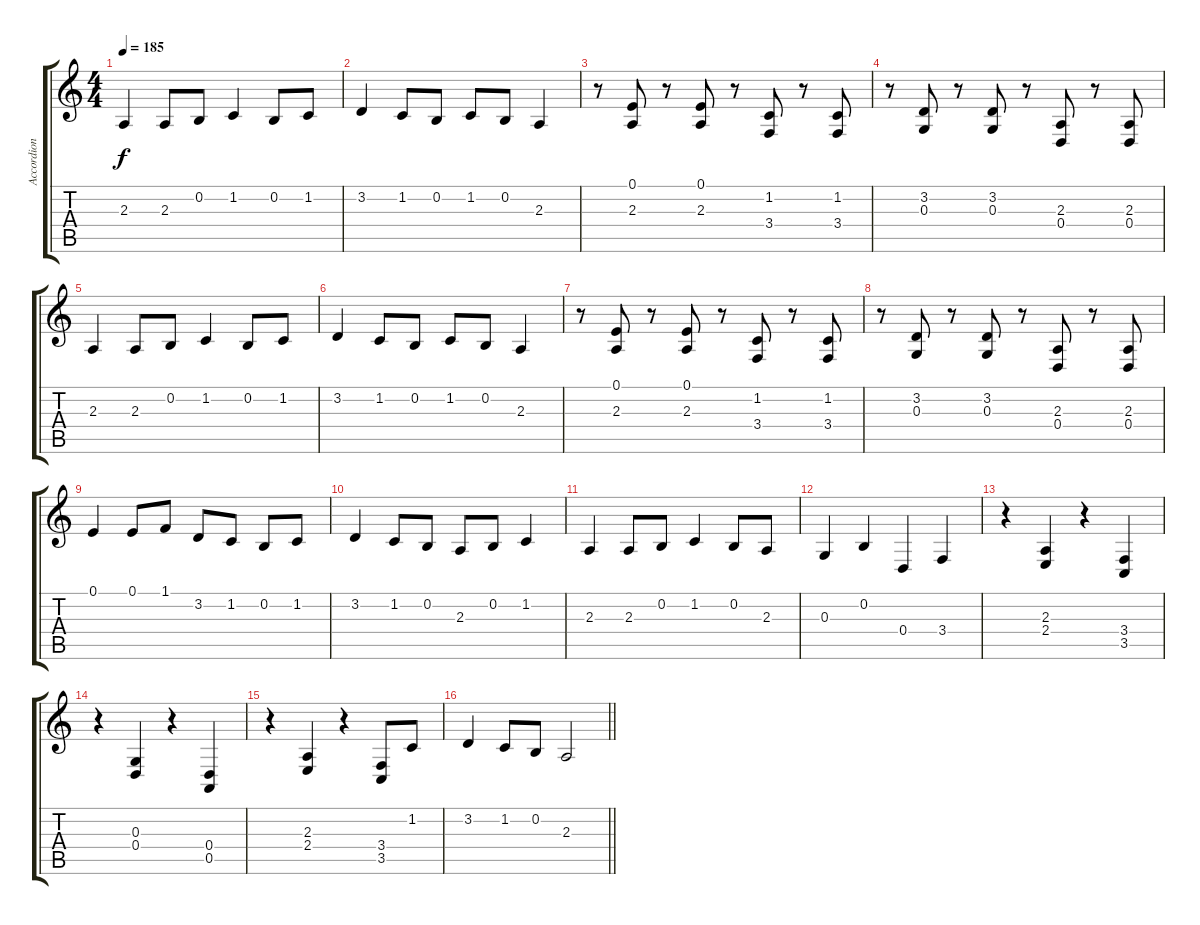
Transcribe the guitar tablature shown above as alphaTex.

\track ("Accordion" "Accordion") {instrument accordion}
\staff {score tabs}
\tuning (E4 B3 G3 D3 A2 E2) {hide}
\ts (4 4)
\tempo 185
\clef g2
\ks c
2.3.4{dy f} 2.3.8 0.2.8 1.2.4 0.2.8 1.2.8 |
3.2.4 1.2.8 0.2.8 1.2.8 0.2.8 2.3.4 |
r.8 (0.1 2.3).8 r.8 (0.1 2.3).8 r.8 (1.2 3.4).8 r.8 (1.2 3.4).8 |
r.8 (3.2 0.3).8 r.8 (3.2 0.3).8 r.8 (2.3 0.4).8 r.8 (2.3 0.4).8 |
2.3.4 2.3.8 0.2.8 1.2.4 0.2.8 1.2.8 |
3.2.4 1.2.8 0.2.8 1.2.8 0.2.8 2.3.4 |
r.8 (0.1 2.3).8 r.8 (0.1 2.3).8 r.8 (1.2 3.4).8 r.8 (1.2 3.4).8 |
r.8 (3.2 0.3).8 r.8 (3.2 0.3).8 r.8 (2.3 0.4).8 r.8 (2.3 0.4).8 |
0.1.4 0.1.8 1.1.8 3.2.8 1.2.8 0.2.8 1.2.8 |
3.2.4 1.2.8 0.2.8 2.3.8 0.2.8 1.2.4 |
2.3.4 2.3.8 0.2.8 1.2.4 0.2.8 2.3.8 |
0.3.4 0.2.4 0.4.4 3.4.4 |
r.4 (2.3 2.4).4 r.4 (3.4 3.5).4 |
r.4 (0.3 0.4).4 r.4 (0.4 0.5).4 |
r.4 (2.3 2.4).4 r.4 (3.4 3.5).8 1.2.8 |
\barLineRight lightlight
3.2.4 1.2.8 0.2.8 2.3.2
